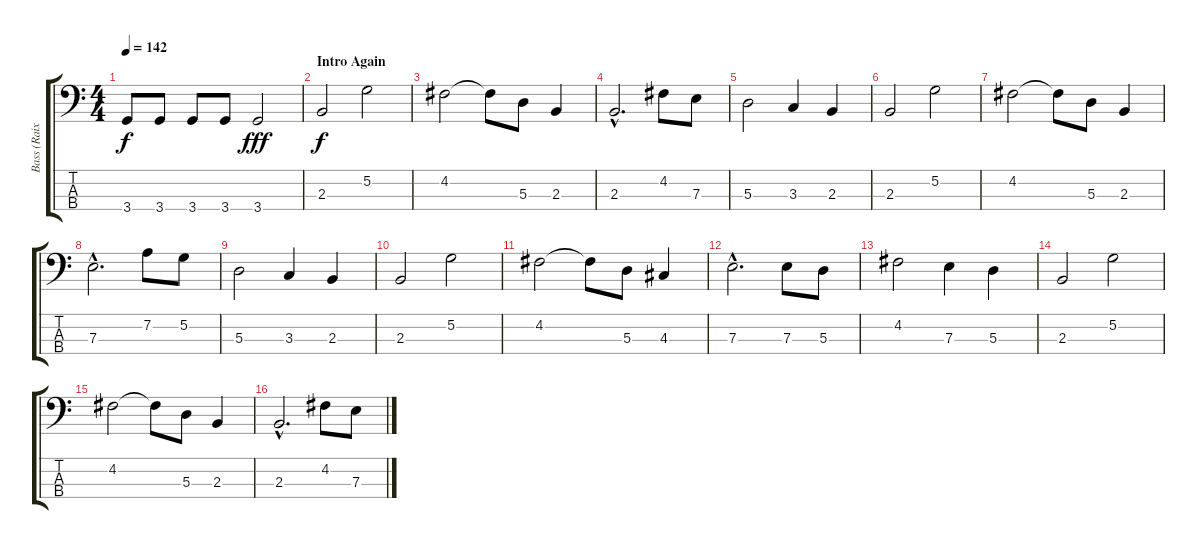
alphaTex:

\track ("Bass (Raixx)" "Bass (Raix") {instrument electricbassfinger}
\staff {score tabs}
\tuning (G2 D2 A1 E1) {hide}
\ts (4 4)
\tempo 142
\clef f4
\ks c
3.4.8{dy f} 3.4.8 3.4.8 3.4.8 3.4.2{dy fff} |
\section ("" "Intro Again")
2.3.2{dy f} 5.2.2 |
4.2.2 4.2{t}.8 5.3.8 2.3.4 |
2.3{hac}.2{d} 4.2.8 7.3.8 |
5.3.2 3.3.4 2.3.4 |
2.3.2 5.2.2 |
4.2.2 4.2{t}.8 5.3.8 2.3.4 |
7.3{hac}.2{d} 7.2.8 5.2.8 |
5.3.2 3.3.4 2.3.4 |
2.3.2 5.2.2 |
4.2.2 4.2{t}.8 5.3.8 4.3.4 |
7.3{hac}.2{d} 7.3.8 5.3.8 |
4.2.2 7.3.4 5.3.4 |
2.3.2 5.2.2 |
4.2.2 4.2{t}.8 5.3.8 2.3.4 |
2.3{hac}.2{d} 4.2.8 7.3.8
